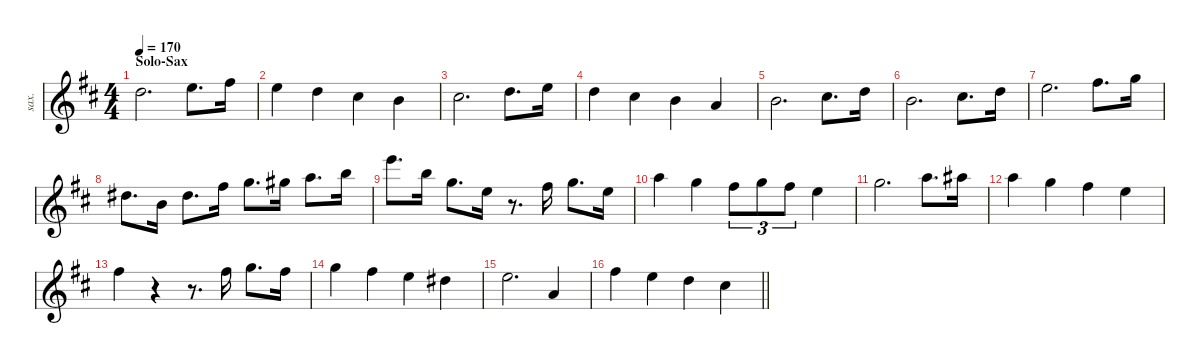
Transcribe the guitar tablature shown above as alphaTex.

\defaultSystemsLayout 4
\hideDynamics
\useSystemSignSeparator
\otherSystemsTrackNameOrientation horizontal
\extendBarLines
\track ("Sax. T" "sax.") {instrument tenorsax}
\staff {score}
\tuning (E4 B3 G3 D3 A2 E2)
\displaytranspose 14
\ts (4 4)
\section ("" "Solo-Sax")
\tempo 170
\clef g2
\ks d
5.3{acc forcenatural}.2{d dy mf beam Down} 7.3{acc forcenatural}.8{d beam Down} 9.3{acc #}.16{beam Down} |
7.3{acc forcenatural}.4{beam Down} 5.3{acc forcenatural}.4{beam Down} 4.3{acc #}.4{beam Down} 2.3{acc forcenatural}.4{beam Down} |
4.3{acc #}.2{d beam Down} 5.3{acc forcenatural}.8{d beam Down} 7.3{acc forcenatural}.16{beam Down} |
5.3{acc forcenatural}.4{beam Down} 4.3{acc #}.4{beam Down} 2.3{acc forcenatural}.4{beam Down} 0.3{acc forcenatural}.4{beam Up} |
2.3{acc forcenatural}.2{d beam Down} 4.3{acc #}.8{d beam Down} 5.3{acc forcenatural}.16{beam Down} |
2.3{acc forcenatural}.2{d beam Down} 4.3{acc #}.8{d beam Down} 5.3{acc forcenatural}.16{beam Down} |
3.2{acc forcenatural}.2{d beam Down} 5.2{acc #}.8{d beam Down} 6.2{acc forcenatural}.16{beam Down} |
2.2{acc #}.8{d beam Down} 2.3{acc forcenatural}.16{beam Down} 2.2{acc #}.8{d dy f beam Down} 5.2{acc #}.16{beam Down} 6.2{acc forcenatural}.8{d beam Down} 2.1{acc #}.16{dy mf beam Down} 3.1{acc forcenatural}.8{d beam Down} 5.1{acc forcenatural}.16{beam Down} |
10.1{acc forcenatural}.8{d beam Down} 5.1{acc forcenatural}.16{beam Down} 1.1{acc forcenatural}.8{d beam Down} 3.2{acc forcenatural}.16{beam Down} r.8{d beam Down} 0.1{acc #}.16{beam Down} 1.1{acc forcenatural}.8{d beam Down} 3.2{acc forcenatural}.16{beam Down} |
3.1{acc forcenatural}.4{beam Down} 1.1{acc forcenatural}.4{beam Down} 0.1{acc #}.8{tu (3 2) beam Down} 1.1{acc forcenatural}.8{tu (3 2) dy f beam Down} 0.1{acc #}.8{tu (3 2) beam Down} 3.2{acc forcenatural}.4{dy mf beam Down} |
1.1{acc forcenatural}.2{d beam Down} 3.1{acc forcenatural}.8{d beam Down} 4.1{acc #}.16{beam Down} |
3.1{acc forcenatural}.4{dy f beam Down} 1.1{acc forcenatural}.4{beam Down} 0.1{acc #}.4{beam Down} 3.2{acc forcenatural}.4{beam Down} |
0.1{acc #}.4{dy mf beam Down} r.4{beam Down} r.8{d beam Down} 0.1{acc #}.16{beam Down} 1.1{acc forcenatural}.8{d beam Down} 0.1{acc #}.16{beam Down} |
1.1{acc forcenatural}.4{beam Down} 0.1{acc #}.4{beam Down} 3.2{acc forcenatural}.4{beam Down} 2.2{acc #}.4{beam Down} |
3.2{acc forcenatural}.2{d beam Down} 0.3{acc forcenatural}.4{beam Up} |
\barLineRight lightlight
0.1{acc #}.4{dy f beam Down} 3.2{acc forcenatural}.4{dy mf beam Down} 1.2{acc forcenatural}.4{beam Down} 0.2{acc #}.4{beam Down}
